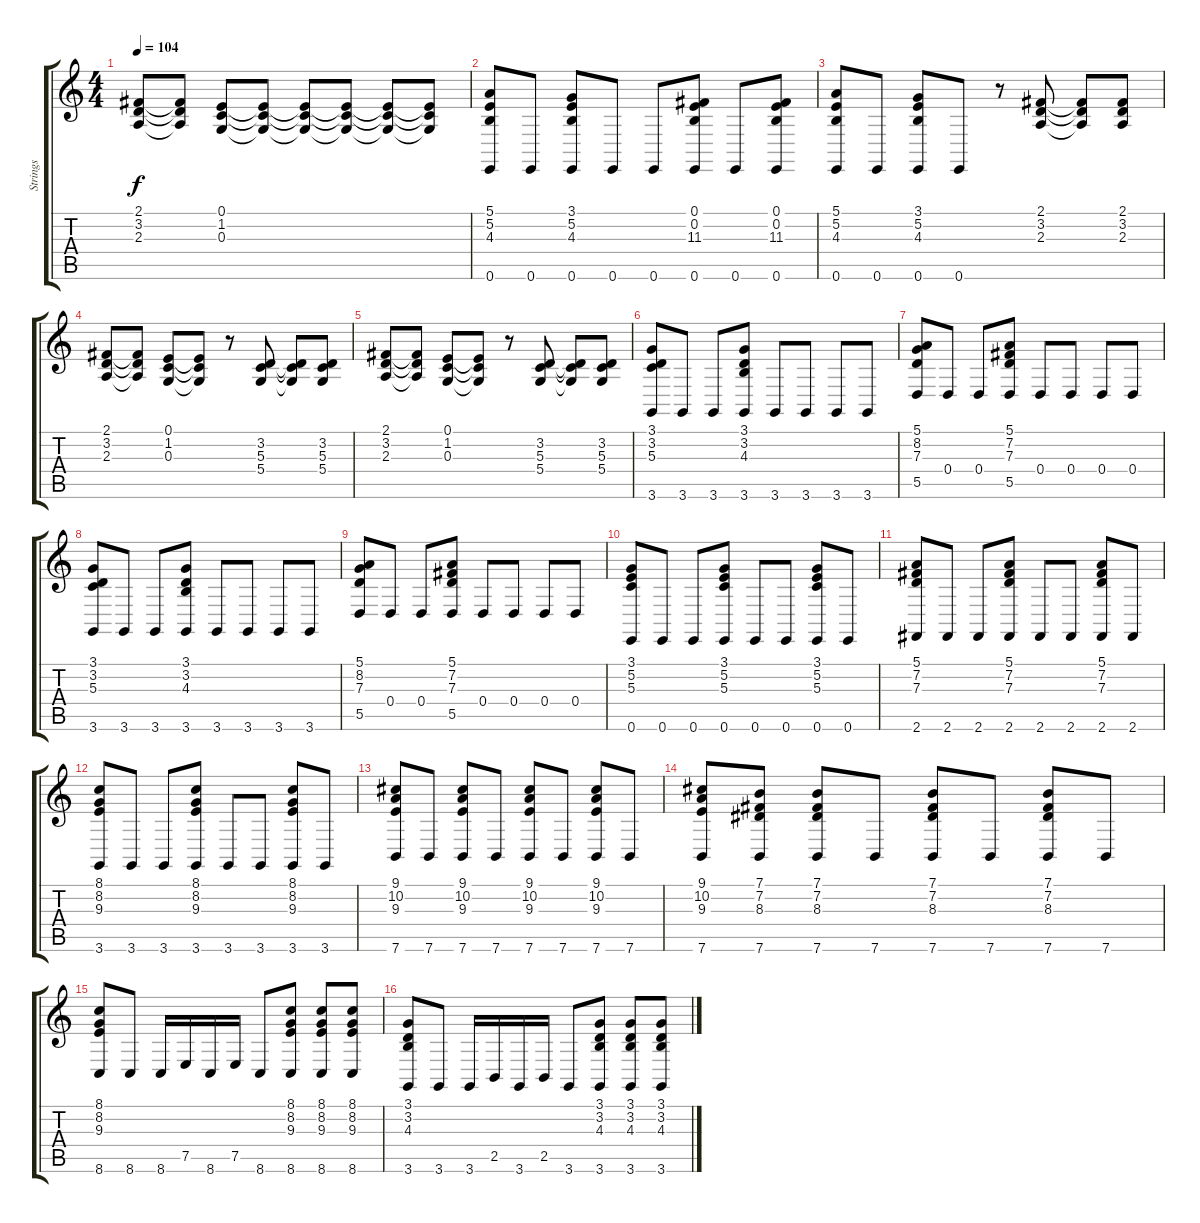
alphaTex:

\track ("Strings" "Strings") {instrument synthstrings1}
\staff {score tabs}
\tuning (E4 B3 G3 D3 A2 E2) {hide}
\ts (4 4)
\tempo 104
\clef g2
\ks c
(2.1 3.2 2.3).8{dy f} (2.1{t} 3.2{t} 2.3{t}).8 (0.1 1.2 0.3).8 (0.1{t} 1.2{t} 0.3{t}).8 (0.1{t} 1.2{t} 0.3{t}).8 (0.1{t} 1.2{t} 0.3{t}).8 (0.1{t} 1.2{t} 0.3{t}).8 (0.1{t} 1.2{t} 0.3{t}).8 |
(5.1 5.2 4.3 0.6).8 0.6.8 (3.1 5.2 4.3 0.6).8 0.6.8 0.6.8 (0.1 0.2 11.3 0.6).8 0.6.8 (0.1 0.2 11.3 0.6).8 |
(5.1 5.2 4.3 0.6).8 0.6.8 (3.1 5.2 4.3 0.6).8 0.6.8 r.8 (2.1 3.2 2.3).8 (2.1{t} 3.2{t} 2.3{t}).8 (2.1 3.2 2.3).8 |
(2.1 3.2 2.3).8 (2.1{t} 3.2{t} 2.3{t}).8 (0.1 1.2 0.3).8 (0.1{t} 1.2{t} 0.3{t}).8 r.8 (3.2 5.3 5.4).8 (3.2{t} 5.3{t} 5.4{t}).8 (3.2 5.3 5.4).8 |
(2.1 3.2 2.3).8 (2.1{t} 3.2{t} 2.3{t}).8 (0.1 1.2 0.3).8 (0.1{t} 1.2{t} 0.3{t}).8 r.8 (3.2 5.3 5.4).8 (3.2{t} 5.3{t} 5.4{t}).8 (3.2 5.3 5.4).8 |
(3.1 3.2 5.3 3.6).8 3.6.8 3.6.8 (3.1 3.2 4.3 3.6).8 3.6.8 3.6.8 3.6.8 3.6.8 |
(5.1 8.2 7.3 5.5).8 0.4.8 0.4.8 (5.1 7.2 7.3 5.5).8 0.4.8 0.4.8 0.4.8 0.4.8 |
(3.1 3.2 5.3 3.6).8 3.6.8 3.6.8 (3.1 3.2 4.3 3.6).8 3.6.8 3.6.8 3.6.8 3.6.8 |
(5.1 8.2 7.3 5.5).8 0.4.8 0.4.8 (5.1 7.2 7.3 5.5).8 0.4.8 0.4.8 0.4.8 0.4.8 |
(3.1 5.2 5.3 0.6).8 0.6.8 0.6.8 (3.1 5.2 5.3 0.6).8 0.6.8 0.6.8 (3.1 5.2 5.3 0.6).8 0.6.8 |
(5.1 7.2 7.3 2.6).8 2.6.8 2.6.8 (5.1 7.2 7.3 2.6).8 2.6.8 2.6.8 (5.1 7.2 7.3 2.6).8 2.6.8 |
(8.1 8.2 9.3 3.6).8 3.6.8 3.6.8 (8.1 8.2 9.3 3.6).8 3.6.8 3.6.8 (8.1 8.2 9.3 3.6).8 3.6.8 |
(9.1 10.2 9.3 7.6).8 7.6.8 (9.1 10.2 9.3 7.6).8 7.6.8 (9.1 10.2 9.3 7.6).8 7.6.8 (9.1 10.2 9.3 7.6).8 7.6.8 |
(9.1 10.2 9.3 7.6).8 (7.1 7.2 8.3 7.6).8 (7.1 7.2 8.3 7.6).8 7.6.8 (7.1 7.2 8.3 7.6).8 7.6.8 (7.1 7.2 8.3 7.6).8 7.6.8 |
(8.1 8.2 9.3 8.6).8 8.6.8 8.6.16 7.5.16 8.6.16 7.5.16 8.6.8 (8.1 8.2 9.3 8.6).8 (8.1 8.2 9.3 8.6).8 (8.1 8.2 9.3 8.6).8 |
(3.1 3.2 4.3 3.6).8 3.6.8 3.6.16 2.5.16 3.6.16 2.5.16 3.6.8 (3.1 3.2 4.3 3.6).8 (3.1 3.2 4.3 3.6).8 (3.1 3.2 4.3 3.6).8
